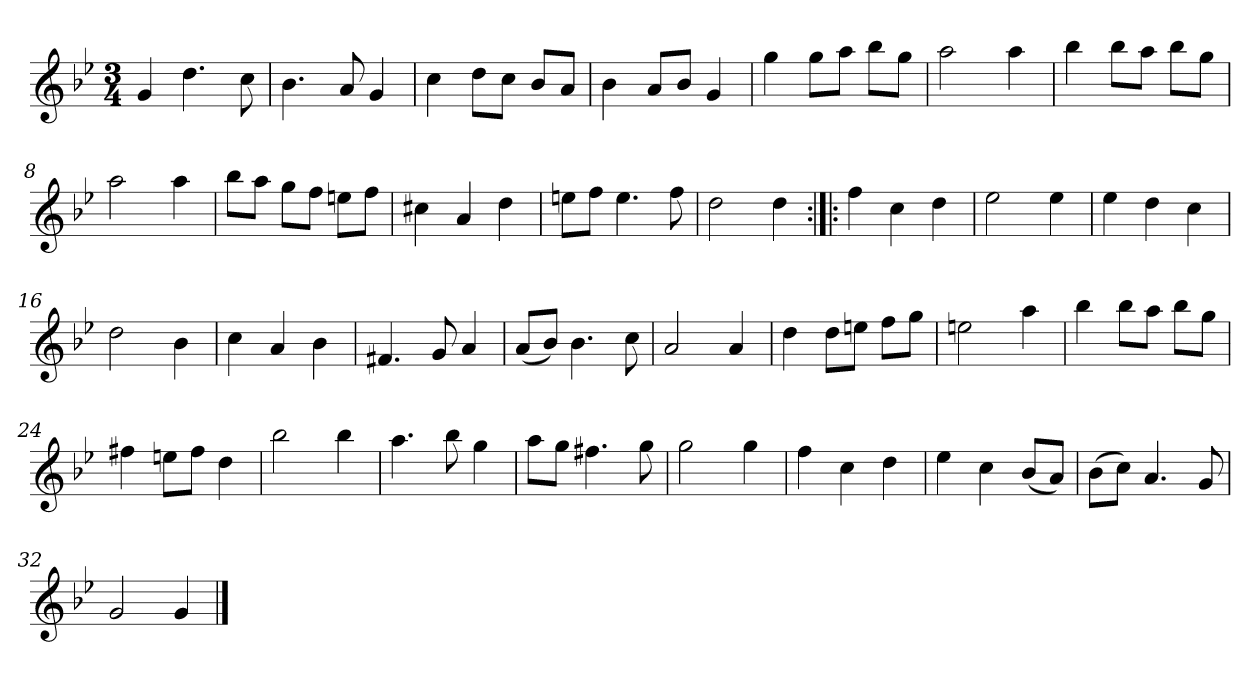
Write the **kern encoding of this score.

**kern
*part1
*staff1
*clefG2
*k[b-e-]
*g:
*M3/4
*MM120
=1
4g
4.dd
8cc
=2
4.b-
8a
4g
=3
4cc
8dd\L
8cc\J
8b-/L
8a/J
=4
4b-
8a/L
8b-/J
4g
=5
4gg
8gg\L
8aa\J
8bb-\L
8gg\J
=6
2aa
4aa
=7
4bb-
8bb-\L
8aa\J
8bb-\L
8gg\J
=8
2aa
4aa
=9
8bb-\L
8aa\J
8gg\L
8ff\J
8een\L
8ff\J
=10
4cc#X
4a
4dd
=11
8een\L
8ff\J
4.ee
8ff
=12
2dd
4dd
=13:|!|:
4ff
4cc
4dd
=14
2ee-
4ee-
=15
4ee-
4dd
4cc
=16
2dd
4b-
=17
4cc
4a
4b-
=18
4.f#X
8g
4a
=19
(8a/L
8b-/J)
4.b-
8cc
=20
2a
4a
=21
4dd
8dd\L
8een\J
8ff\L
8gg\J
=22
2een
4aa
=23
4bb-
8bb-\L
8aa\J
8bb-\L
8gg\J
=24
4ff#X
8een\L
8ff#\J
4dd
=25
2bb-
4bb-
=26
4.aa
8bb-
4gg
=27
8aa\L
8gg\J
4.ff#X
8gg
=28
2gg
4gg
=29
4ff
4cc
4dd
=30
4ee-
4cc
(8b-/L
8a/J)
=31
(8b-\L
8cc\J)
4.a
8g
=32
2g
4g
==
*-
